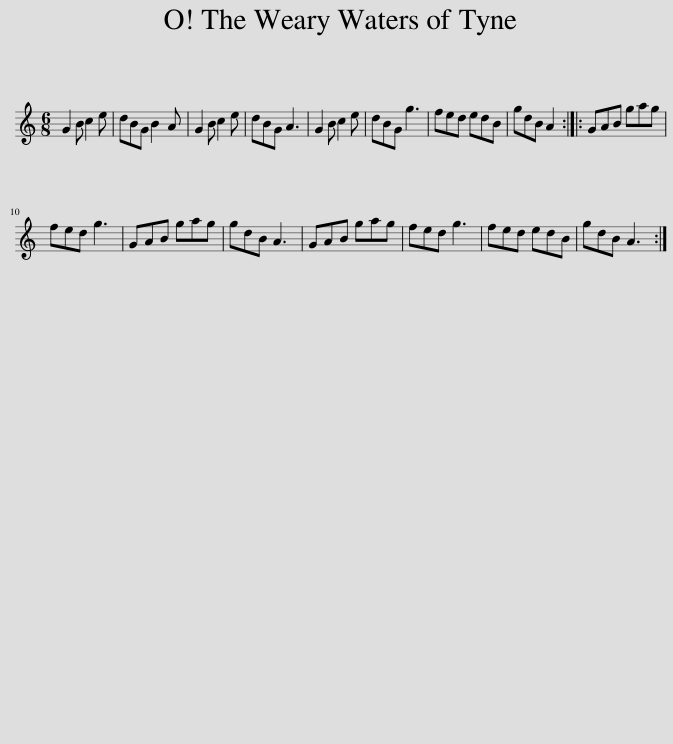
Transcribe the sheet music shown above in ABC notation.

X:1
L:1/8
M:6/8
I:linebreak $
K:C
V:1 treble
V:1
 G2 B c2 e | dBG B2 A | G2 B c2 e | dBG A3 | G2 B c2 e | %5
 dBG g3 | fed edB | gdB A2 :: GAB gag |$ fed g3 | %10
 GAB gag | gdB A3 | GAB gag | fed g3 | fed edB | %15
 gdB A3 :| %16
